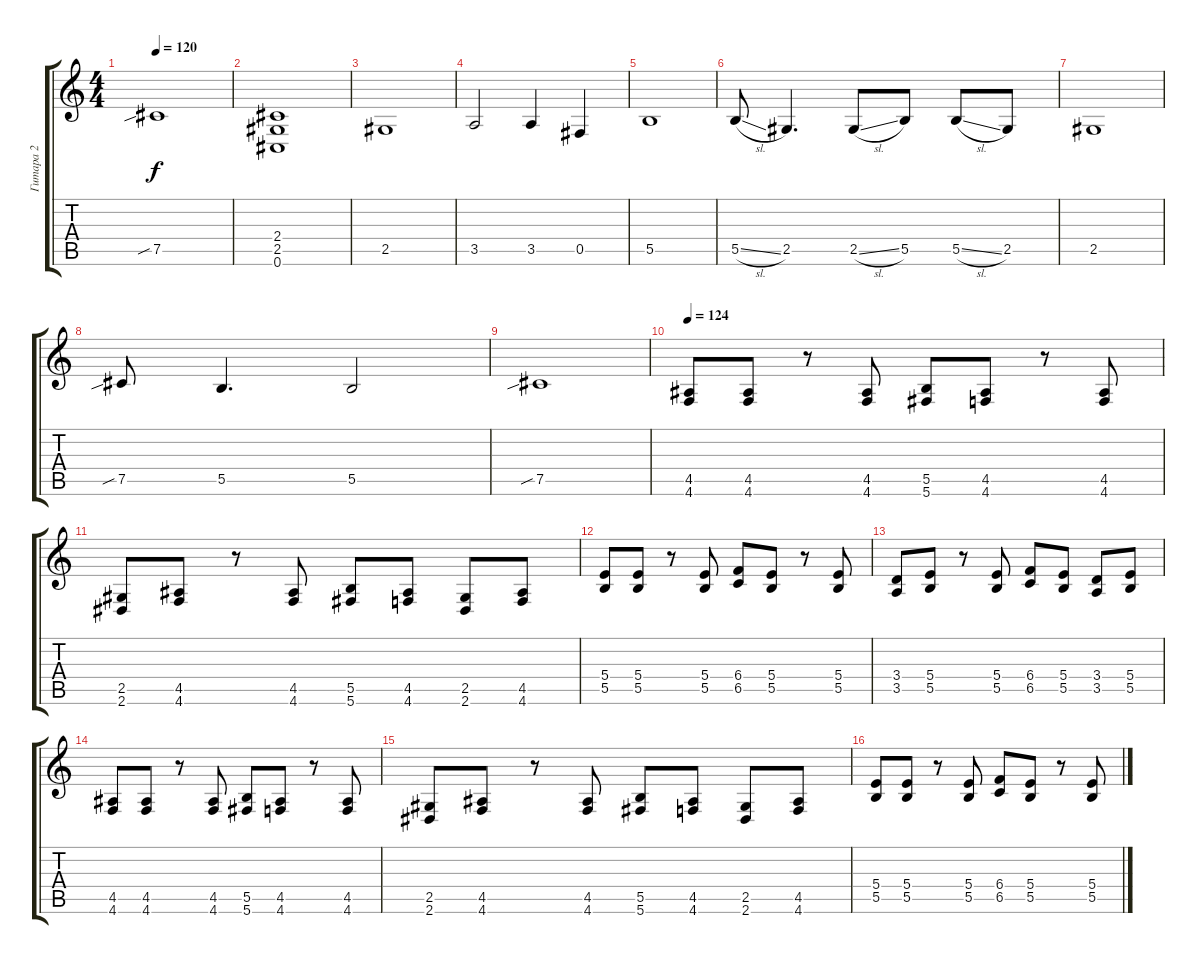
\track ("Гитара 2" "Гитара 2") {instrument distortionguitar}
\staff {score tabs}
\tuning (Db4 Ab3 E3 B2 Gb2 Db2) {hide}
\ts (4 4)
\tempo 120
\clef g2
\ks c
7.5{sib}.1{dy f} |
(2.4 2.5 0.6).1 |
2.5.1 |
3.5.2 3.5.4 0.5.4 |
5.5.1 |
5.5{sl}.8 2.5.4{d} 2.5{sl}.8 5.5.8 5.5{sl}.8 2.5.8 |
2.5.1 |
7.5{sib}.8 5.5.4{d} 5.5.2 |
7.5{sib}.1 |
\tempo 124
(4.5 4.6).8 (4.5 4.6).8 r.8 (4.5 4.6).8 (5.5 5.6).8 (4.5 4.6).8 r.8 (4.5 4.6).8 |
(2.5 2.6).8 (4.5 4.6).8 r.8 (4.5 4.6).8 (5.5 5.6).8 (4.5 4.6).8 (2.5 2.6).8 (4.5 4.6).8 |
(5.4 5.5).8 (5.4 5.5).8 r.8 (5.4 5.5).8 (6.4 6.5).8 (5.4 5.5).8 r.8 (5.4 5.5).8 |
(3.4 3.5).8 (5.4 5.5).8 r.8 (5.4 5.5).8 (6.4 6.5).8 (5.4 5.5).8 (3.4 3.5).8 (5.4 5.5).8 |
(4.5 4.6).8 (4.5 4.6).8 r.8 (4.5 4.6).8 (5.5 5.6).8 (4.5 4.6).8 r.8 (4.5 4.6).8 |
(2.5 2.6).8 (4.5 4.6).8 r.8 (4.5 4.6).8 (5.5 5.6).8 (4.5 4.6).8 (2.5 2.6).8 (4.5 4.6).8 |
(5.4 5.5).8 (5.4 5.5).8 r.8 (5.4 5.5).8 (6.4 6.5).8 (5.4 5.5).8 r.8 (5.4 5.5).8
